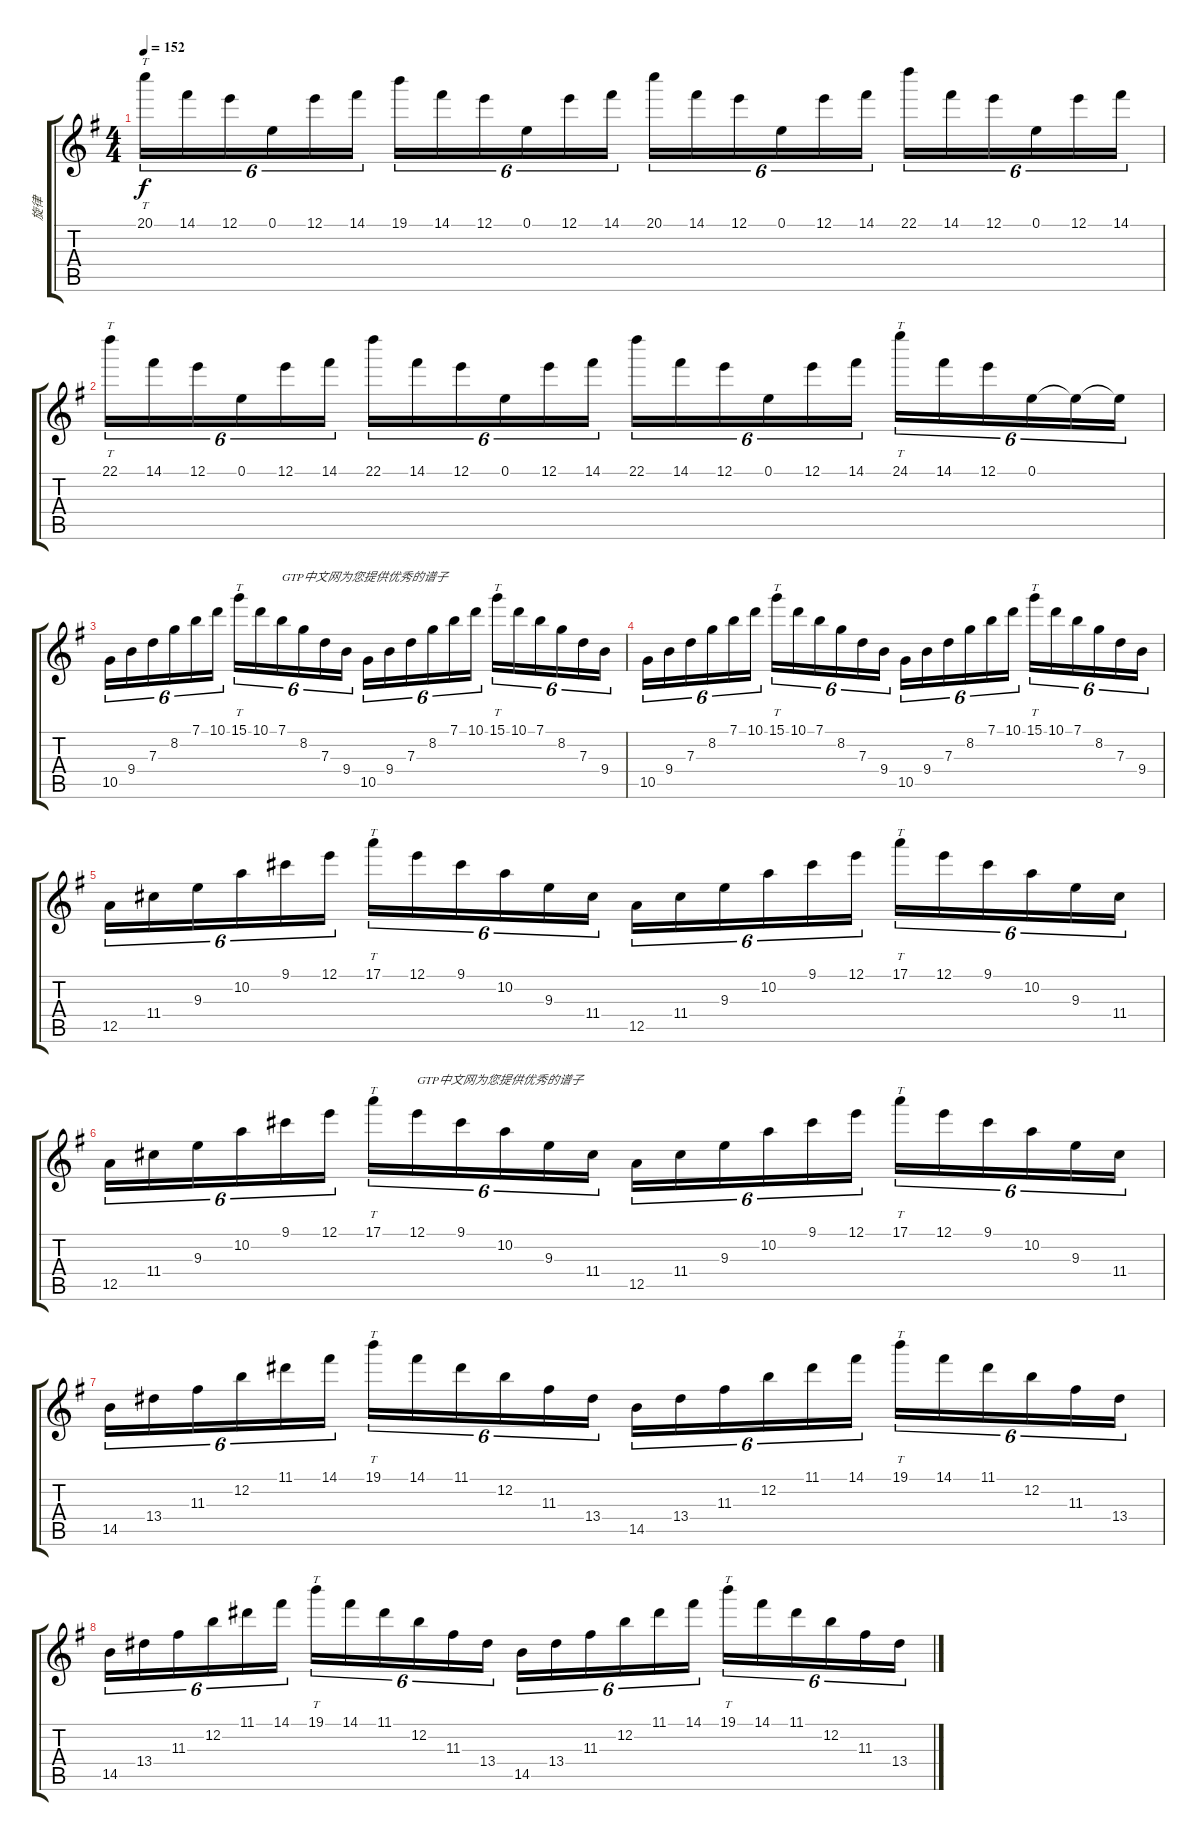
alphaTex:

\track ("旋律" "旋律") {instrument overdrivenguitar}
\staff {score tabs}
\tuning (E4 B3 G3 D3 A2 E2) {hide}
\ts (4 4)
\tempo 152
\clef g2
\ks g
20.1.16{tt tu (6 4) dy f} 14.1.16{tu (6 4)} 12.1.16{tu (6 4)} 0.1.16{tu (6 4)} 12.1.16{tu (6 4)} 14.1.16{tu (6 4)} 19.1.16{tu (6 4)} 14.1.16{tu (6 4)} 12.1.16{tu (6 4)} 0.1.16{tu (6 4)} 12.1.16{tu (6 4)} 14.1.16{tu (6 4)} 20.1.16{tu (6 4)} 14.1.16{tu (6 4)} 12.1.16{tu (6 4)} 0.1.16{tu (6 4)} 12.1.16{tu (6 4)} 14.1.16{tu (6 4)} 22.1.16{tu (6 4)} 14.1.16{tu (6 4)} 12.1.16{tu (6 4)} 0.1.16{tu (6 4)} 12.1.16{tu (6 4)} 14.1.16{tu (6 4)} |
22.1.16{tt tu (6 4)} 14.1.16{tu (6 4)} 12.1.16{tu (6 4)} 0.1.16{tu (6 4)} 12.1.16{tu (6 4)} 14.1.16{tu (6 4)} 22.1.16{tu (6 4)} 14.1.16{tu (6 4)} 12.1.16{tu (6 4)} 0.1.16{tu (6 4)} 12.1.16{tu (6 4)} 14.1.16{tu (6 4)} 22.1.16{tu (6 4)} 14.1.16{tu (6 4)} 12.1.16{tu (6 4)} 0.1.16{tu (6 4)} 12.1.16{tu (6 4)} 14.1.16{tu (6 4)} 24.1.16{tt tu (6 4)} 14.1.16{tu (6 4)} 12.1.16{tu (6 4)} 0.1.16{tu (6 4)} 0.1{t}.16{tu (6 4)} 0.1{t}.16{tu (6 4)} |
10.5.16{tu (6 4)} 9.4.16{tu (6 4)} 7.3.16{tu (6 4)} 8.2.16{tu (6 4)} 7.1.16{tu (6 4)} 10.1.16{tu (6 4)} 15.1.16{tt tu (6 4)} 10.1.16{tu (6 4)} 7.1.16{tu (6 4) txt "GTP中文网为您提供优秀的谱子"} 8.2.16{tu (6 4)} 7.3.16{tu (6 4)} 9.4.16{tu (6 4)} 10.5.16{tu (6 4)} 9.4.16{tu (6 4)} 7.3.16{tu (6 4)} 8.2.16{tu (6 4)} 7.1.16{tu (6 4)} 10.1.16{tu (6 4)} 15.1.16{tt tu (6 4)} 10.1.16{tu (6 4)} 7.1.16{tu (6 4)} 8.2.16{tu (6 4)} 7.3.16{tu (6 4)} 9.4.16{tu (6 4)} |
10.5.16{tu (6 4)} 9.4.16{tu (6 4)} 7.3.16{tu (6 4)} 8.2.16{tu (6 4)} 7.1.16{tu (6 4)} 10.1.16{tu (6 4)} 15.1.16{tt tu (6 4)} 10.1.16{tu (6 4)} 7.1.16{tu (6 4)} 8.2.16{tu (6 4)} 7.3.16{tu (6 4)} 9.4.16{tu (6 4)} 10.5.16{tu (6 4)} 9.4.16{tu (6 4)} 7.3.16{tu (6 4)} 8.2.16{tu (6 4)} 7.1.16{tu (6 4)} 10.1.16{tu (6 4)} 15.1.16{tt tu (6 4)} 10.1.16{tu (6 4)} 7.1.16{tu (6 4)} 8.2.16{tu (6 4)} 7.3.16{tu (6 4)} 9.4.16{tu (6 4)} |
12.5.16{tu (6 4)} 11.4.16{tu (6 4)} 9.3.16{tu (6 4)} 10.2.16{tu (6 4)} 9.1.16{tu (6 4)} 12.1.16{tu (6 4)} 17.1.16{tt tu (6 4)} 12.1.16{tu (6 4)} 9.1.16{tu (6 4)} 10.2.16{tu (6 4)} 9.3.16{tu (6 4)} 11.4.16{tu (6 4)} 12.5.16{tu (6 4)} 11.4.16{tu (6 4)} 9.3.16{tu (6 4)} 10.2.16{tu (6 4)} 9.1.16{tu (6 4)} 12.1.16{tu (6 4)} 17.1.16{tt tu (6 4)} 12.1.16{tu (6 4)} 9.1.16{tu (6 4)} 10.2.16{tu (6 4)} 9.3.16{tu (6 4)} 11.4.16{tu (6 4)} |
12.5.16{tu (6 4)} 11.4.16{tu (6 4)} 9.3.16{tu (6 4)} 10.2.16{tu (6 4)} 9.1.16{tu (6 4)} 12.1.16{tu (6 4)} 17.1.16{tt tu (6 4)} 12.1.16{tu (6 4) txt "GTP中文网为您提供优秀的谱子"} 9.1.16{tu (6 4)} 10.2.16{tu (6 4)} 9.3.16{tu (6 4)} 11.4.16{tu (6 4)} 12.5.16{tu (6 4)} 11.4.16{tu (6 4)} 9.3.16{tu (6 4)} 10.2.16{tu (6 4)} 9.1.16{tu (6 4)} 12.1.16{tu (6 4)} 17.1.16{tt tu (6 4)} 12.1.16{tu (6 4)} 9.1.16{tu (6 4)} 10.2.16{tu (6 4)} 9.3.16{tu (6 4)} 11.4.16{tu (6 4)} |
14.5.16{tu (6 4)} 13.4.16{tu (6 4)} 11.3.16{tu (6 4)} 12.2.16{tu (6 4)} 11.1.16{tu (6 4)} 14.1.16{tu (6 4)} 19.1.16{tt tu (6 4)} 14.1.16{tu (6 4)} 11.1.16{tu (6 4)} 12.2.16{tu (6 4)} 11.3.16{tu (6 4)} 13.4.16{tu (6 4)} 14.5.16{tu (6 4)} 13.4.16{tu (6 4)} 11.3.16{tu (6 4)} 12.2.16{tu (6 4)} 11.1.16{tu (6 4)} 14.1.16{tu (6 4)} 19.1.16{tt tu (6 4)} 14.1.16{tu (6 4)} 11.1.16{tu (6 4)} 12.2.16{tu (6 4)} 11.3.16{tu (6 4)} 13.4.16{tu (6 4)} |
14.5.16{tu (6 4)} 13.4.16{tu (6 4)} 11.3.16{tu (6 4)} 12.2.16{tu (6 4)} 11.1.16{tu (6 4)} 14.1.16{tu (6 4)} 19.1.16{tt tu (6 4)} 14.1.16{tu (6 4)} 11.1.16{tu (6 4)} 12.2.16{tu (6 4)} 11.3.16{tu (6 4)} 13.4.16{tu (6 4)} 14.5.16{tu (6 4)} 13.4.16{tu (6 4)} 11.3.16{tu (6 4)} 12.2.16{tu (6 4)} 11.1.16{tu (6 4)} 14.1.16{tu (6 4)} 19.1.16{tt tu (6 4)} 14.1.16{tu (6 4)} 11.1.16{tu (6 4)} 12.2.16{tu (6 4)} 11.3.16{tu (6 4)} 13.4.16{tu (6 4)}
